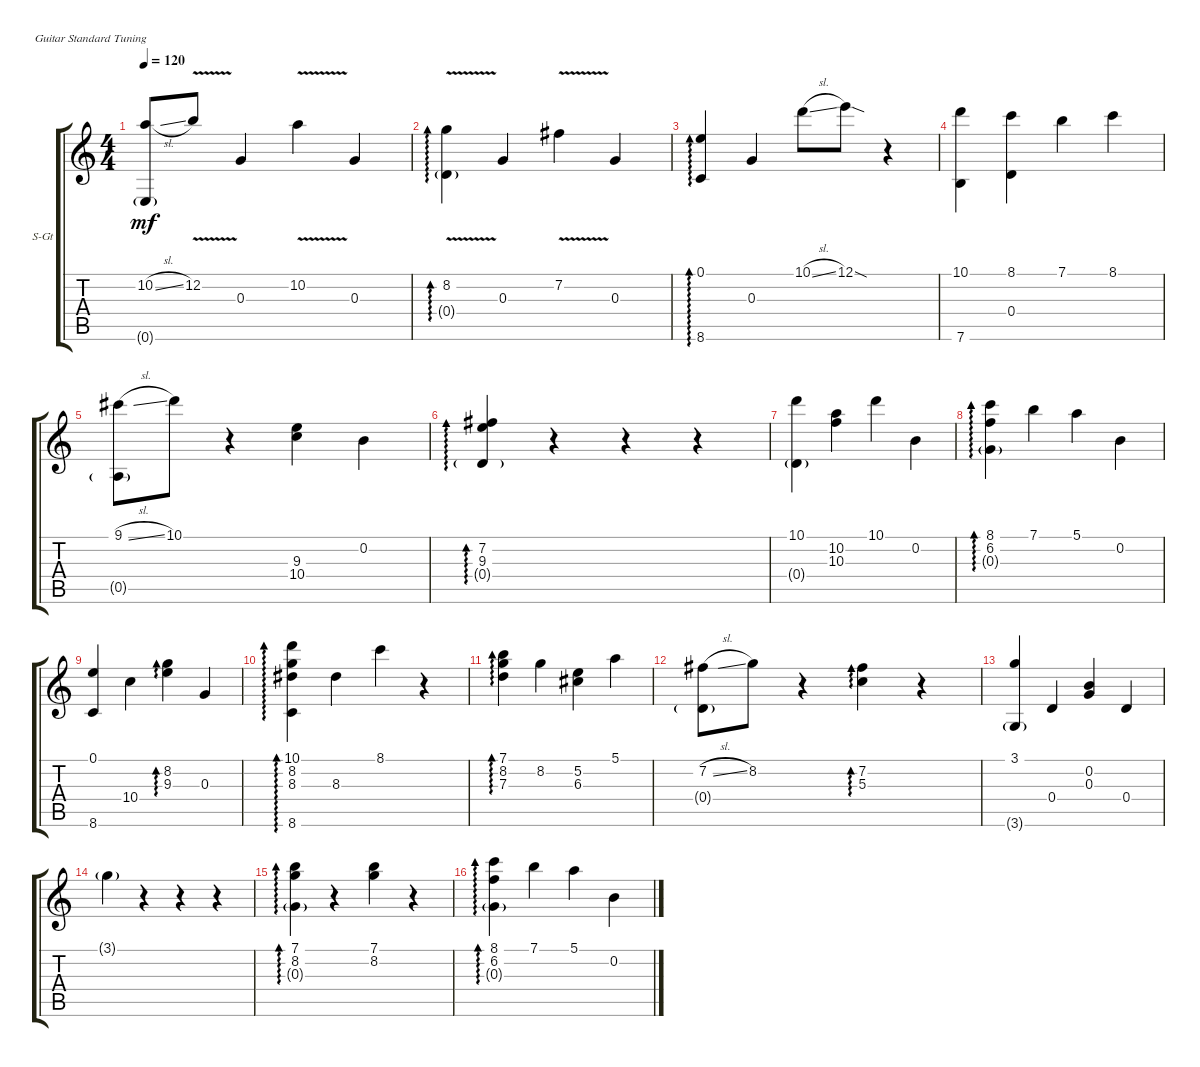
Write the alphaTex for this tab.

\defaultSystemsLayout 4
\bracketExtendMode groupsimilarinstruments
\firstSystemTrackNameOrientation horizontal
\otherSystemsTrackNameOrientation horizontal
\track ("Steel Guitar" "S-Gt") {instrument acousticguitarsteel}
\staff {score tabs}
\tuning (E4 B3 G3 D3 A2 E2)
\ts (4 4)
\tempo 120
\clef g2
\ks c
(10.2{sl} 0.6{g}).8{dy mf} 12.2{v}.8 0.3.4 10.2{v}.4 0.3.4 |
(8.2{v} 0.4{g}).4{ad 0} 0.3.4 7.2{v}.4 0.3.4 |
(8.6 0.1).4{ad 0} 0.3.4 10.1{sl}.8 12.1{sod}.8 r.4 |
(10.1 7.6).4 (8.1 0.4).4 7.1.4 8.1.4 |
(9.1{sl} 0.5{g}).8 10.1.8 r.4 (9.3 10.4).4 0.2.4 |
(7.2 9.3 0.4{g}).4{ad 0} r.4 r.4 r.4 |
(10.1 0.4{g}).4 (10.2 10.3).4 10.1.4 0.2.4 |
(8.1 6.2 0.3{g}).4{ad 0} 7.1.4 5.1.4 0.2.4 |
(0.1 8.6).4 10.4.4 (9.3 8.2).4{ad 0} 0.3.4 |
(10.1 8.2 8.3 8.6).4{ad 0} 8.3.4 8.1.4 r.4 |
(7.1 8.2 7.3).4{ad 0} 8.2.4 (5.2 6.3).4 5.1.4 |
(7.2{sl} 0.4{g}).8 8.2.8 r.4 (7.2 5.3).4{ad 0} r.4 |
(3.1 3.6{g}).4 0.4.4 (0.2 0.3).4 0.4.4 |
3.1{g}.4 r.4 r.4 r.4 |
(7.1 8.2 0.3{g}).4{ad 0} r.4 (7.1 8.2).4 r.4 |
(8.1 6.2 0.3{g}).4{ad 0} 7.1.4 5.1.4 0.2.4
